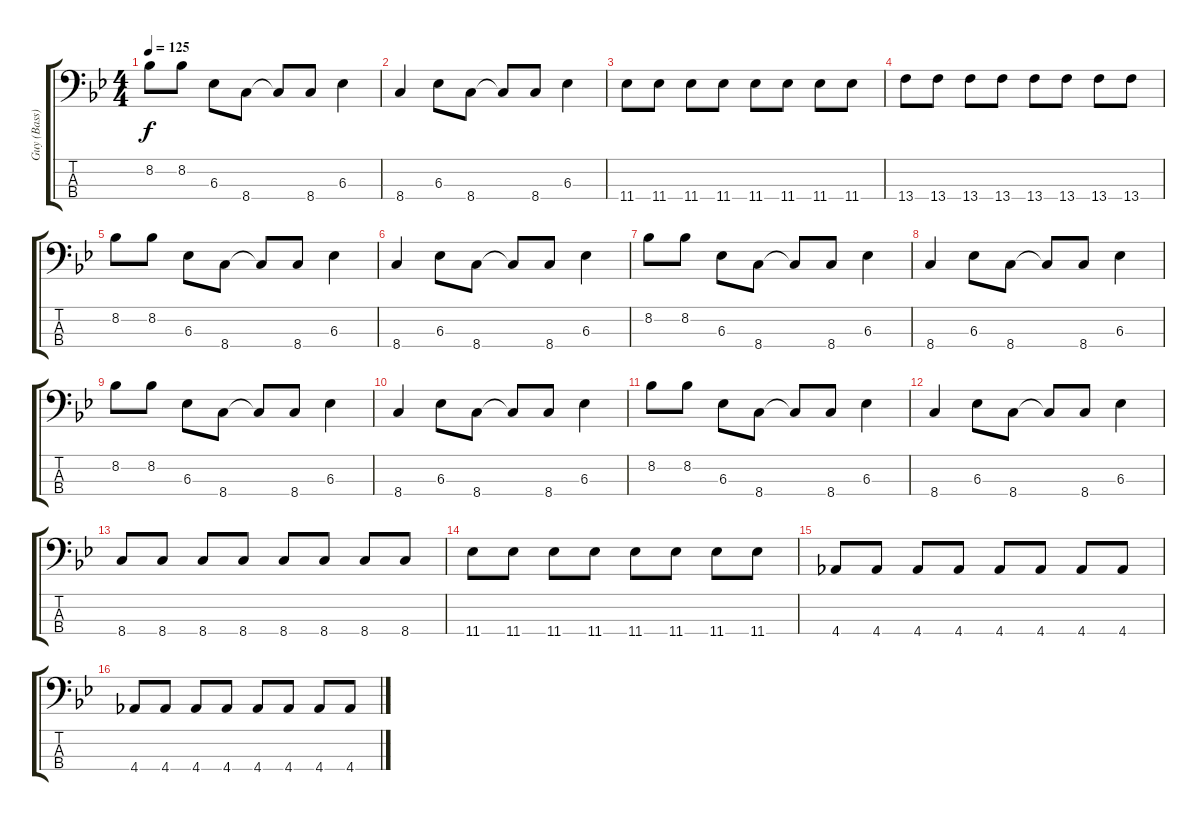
\track ("Guy (Bass)" "Guy (Bass)") {instrument electricbassfinger}
\staff {score tabs}
\tuning (G2 D2 A1 E1) {hide}
\ts (4 4)
\tempo 125
\clef f4
\ks bb
8.2.8{dy f} 8.2.8 6.3.8 8.4.8 8.4{t}.8 8.4.8 6.3.4 |
8.4.4 6.3.8 8.4.8 8.4{t}.8 8.4.8 6.3.4 |
11.4.8 11.4.8 11.4.8 11.4.8 11.4.8 11.4.8 11.4.8 11.4.8 |
13.4.8 13.4.8 13.4.8 13.4.8 13.4.8 13.4.8 13.4.8 13.4.8 |
8.2.8 8.2.8 6.3.8 8.4.8 8.4{t}.8 8.4.8 6.3.4 |
8.4.4 6.3.8 8.4.8 8.4{t}.8 8.4.8 6.3.4 |
8.2.8 8.2.8 6.3.8 8.4.8 8.4{t}.8 8.4.8 6.3.4 |
8.4.4 6.3.8 8.4.8 8.4{t}.8 8.4.8 6.3.4 |
8.2.8 8.2.8 6.3.8 8.4.8 8.4{t}.8 8.4.8 6.3.4 |
8.4.4 6.3.8 8.4.8 8.4{t}.8 8.4.8 6.3.4 |
8.2.8 8.2.8 6.3.8 8.4.8 8.4{t}.8 8.4.8 6.3.4 |
8.4.4 6.3.8 8.4.8 8.4{t}.8 8.4.8 6.3.4 |
8.4.8 8.4.8 8.4.8 8.4.8 8.4.8 8.4.8 8.4.8 8.4.8 |
11.4.8 11.4.8 11.4.8 11.4.8 11.4.8 11.4.8 11.4.8 11.4.8 |
4.4.8 4.4.8 4.4.8 4.4.8 4.4.8 4.4.8 4.4.8 4.4.8 |
4.4.8 4.4.8 4.4.8 4.4.8 4.4.8 4.4.8 4.4.8 4.4.8
